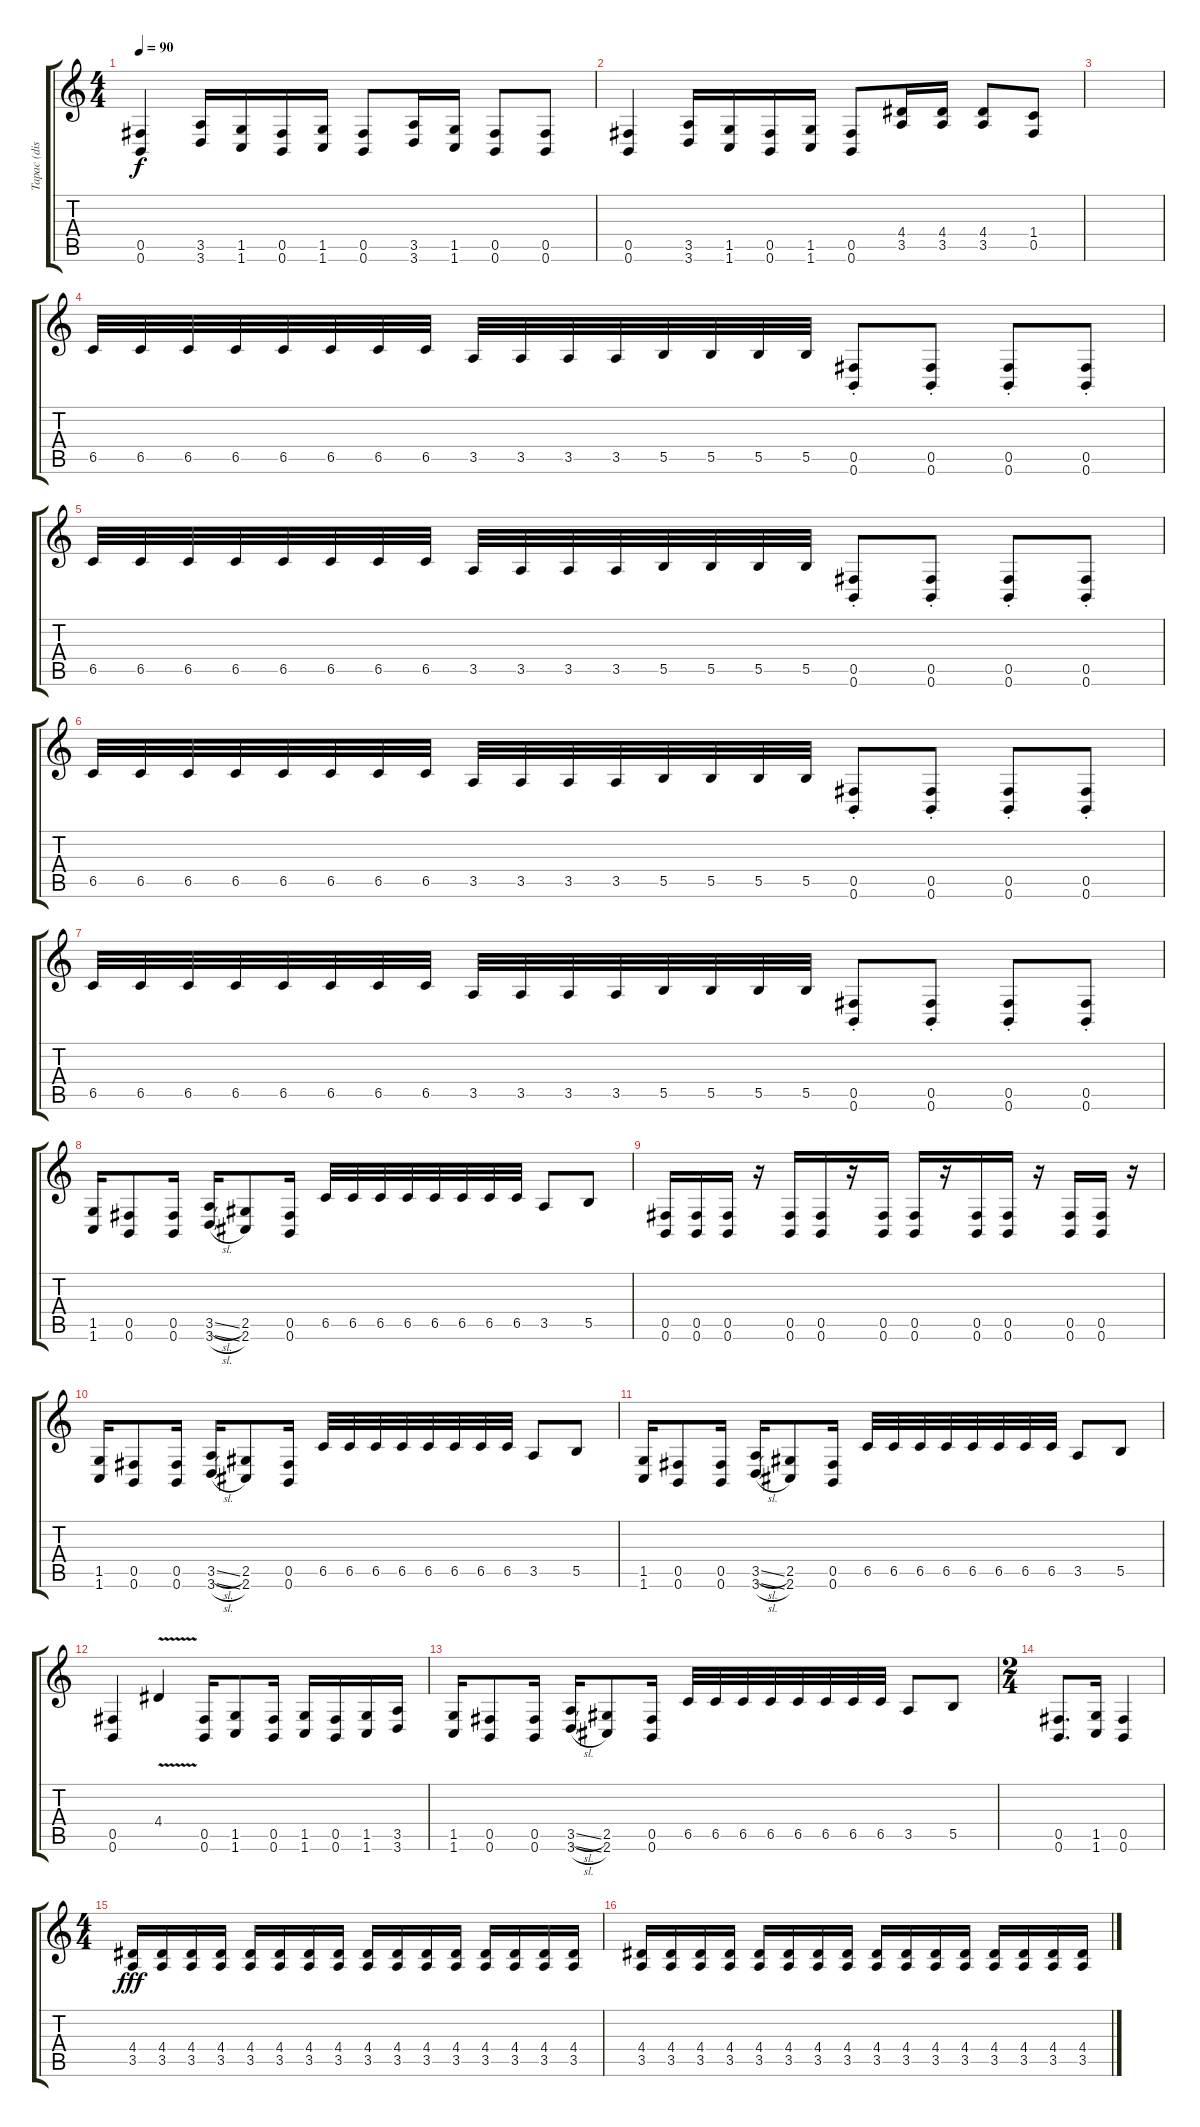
\track ("Тарас (distortion)" "Тарас (dis") {instrument distortionguitar}
\staff {score tabs}
\tuning (Db4 Ab3 E3 B2 Gb2 B1) {hide}
\ts (4 4)
\tempo 90
\clef g2
\ks c
(0.5 0.6).4{dy f} (3.5 3.6).16 (1.5 1.6).16 (0.5 0.6).16 (1.5 1.6).16 (0.5 0.6).8 (3.5 3.6).16 (1.5 1.6).16 (0.5 0.6).8 (0.5 0.6).8 |
(0.5 0.6).4 (3.5 3.6).16 (1.5 1.6).16 (0.5 0.6).16 (1.5 1.6).16 (0.5 0.6).8 (4.4 3.5).16 (4.4 3.5).16 (4.4 3.5).8 (1.4 0.5).8 |
|
6.5.32 6.5.32 6.5.32 6.5.32 6.5.32 6.5.32 6.5.32 6.5.32 3.5.32 3.5.32 3.5.32 3.5.32 5.5.32 5.5.32 5.5.32 5.5.32 (0.5{st} 0.6{st}).8 (0.5{st} 0.6{st}).8 (0.5{st} 0.6{st}).8 (0.5{st} 0.6{st}).8 |
6.5.32 6.5.32 6.5.32 6.5.32 6.5.32 6.5.32 6.5.32 6.5.32 3.5.32 3.5.32 3.5.32 3.5.32 5.5.32 5.5.32 5.5.32 5.5.32 (0.5{st} 0.6{st}).8 (0.5{st} 0.6{st}).8 (0.5{st} 0.6{st}).8 (0.5{st} 0.6{st}).8 |
6.5.32 6.5.32 6.5.32 6.5.32 6.5.32 6.5.32 6.5.32 6.5.32 3.5.32 3.5.32 3.5.32 3.5.32 5.5.32 5.5.32 5.5.32 5.5.32 (0.5{st} 0.6{st}).8 (0.5{st} 0.6{st}).8 (0.5{st} 0.6{st}).8 (0.5{st} 0.6{st}).8 |
6.5.32 6.5.32 6.5.32 6.5.32 6.5.32 6.5.32 6.5.32 6.5.32 3.5.32 3.5.32 3.5.32 3.5.32 5.5.32 5.5.32 5.5.32 5.5.32 (0.5{st} 0.6{st}).8 (0.5{st} 0.6{st}).8 (0.5{st} 0.6{st}).8 (0.5{st} 0.6{st}).8 |
(1.5 1.6).16 (0.5 0.6).8 (0.5 0.6).16 (3.5{sl} 3.6{sl}).16 (2.5 2.6).8 (0.5 0.6).16 6.5.32 6.5.32 6.5.32 6.5.32 6.5.32 6.5.32 6.5.32 6.5.32 3.5.8 5.5.8 |
(0.5 0.6).16 (0.5 0.6).16 (0.5 0.6).16 r.16 (0.5 0.6).16 (0.5 0.6).16 r.16 (0.5 0.6).16 (0.5 0.6).16 r.16 (0.5 0.6).16 (0.5 0.6).16 r.16 (0.5 0.6).16 (0.5 0.6).16 r.16 |
(1.5 1.6).16 (0.5 0.6).8 (0.5 0.6).16 (3.5{sl} 3.6{sl}).16 (2.5 2.6).8 (0.5 0.6).16 6.5.32 6.5.32 6.5.32 6.5.32 6.5.32 6.5.32 6.5.32 6.5.32 3.5.8 5.5.8 |
(1.5 1.6).16 (0.5 0.6).8 (0.5 0.6).16 (3.5{sl} 3.6{sl}).16 (2.5 2.6).8 (0.5 0.6).16 6.5.32 6.5.32 6.5.32 6.5.32 6.5.32 6.5.32 6.5.32 6.5.32 3.5.8 5.5.8 |
(0.5 0.6).4 4.4{v}.4 (0.5 0.6).16 (1.5 1.6).8 (0.5 0.6).16 (1.5 1.6).16 (0.5 0.6).16 (1.5 1.6).16 (3.5 3.6).16 |
(1.5 1.6).16 (0.5 0.6).8 (0.5 0.6).16 (3.5{sl} 3.6{sl}).16 (2.5 2.6).8 (0.5 0.6).16 6.5.32 6.5.32 6.5.32 6.5.32 6.5.32 6.5.32 6.5.32 6.5.32 3.5.8 5.5.8 |
\ts (2 4)
(0.5 0.6).8{d} (1.5 1.6).16 (0.5 0.6).4 |
\ts (4 4)
(4.4 3.5).16{dy fff} (4.4 3.5).16 (4.4 3.5).16 (4.4 3.5).16 (4.4 3.5).16 (4.4 3.5).16 (4.4 3.5).16 (4.4 3.5).16 (4.4 3.5).16 (4.4 3.5).16 (4.4 3.5).16 (4.4 3.5).16 (4.4 3.5).16 (4.4 3.5).16 (4.4 3.5).16 (4.4 3.5).16 |
(4.4 3.5).16 (4.4 3.5).16 (4.4 3.5).16 (4.4 3.5).16 (4.4 3.5).16 (4.4 3.5).16 (4.4 3.5).16 (4.4 3.5).16 (4.4 3.5).16 (4.4 3.5).16 (4.4 3.5).16 (4.4 3.5).16 (4.4 3.5).16 (4.4 3.5).16 (4.4 3.5).16 (4.4 3.5).16
